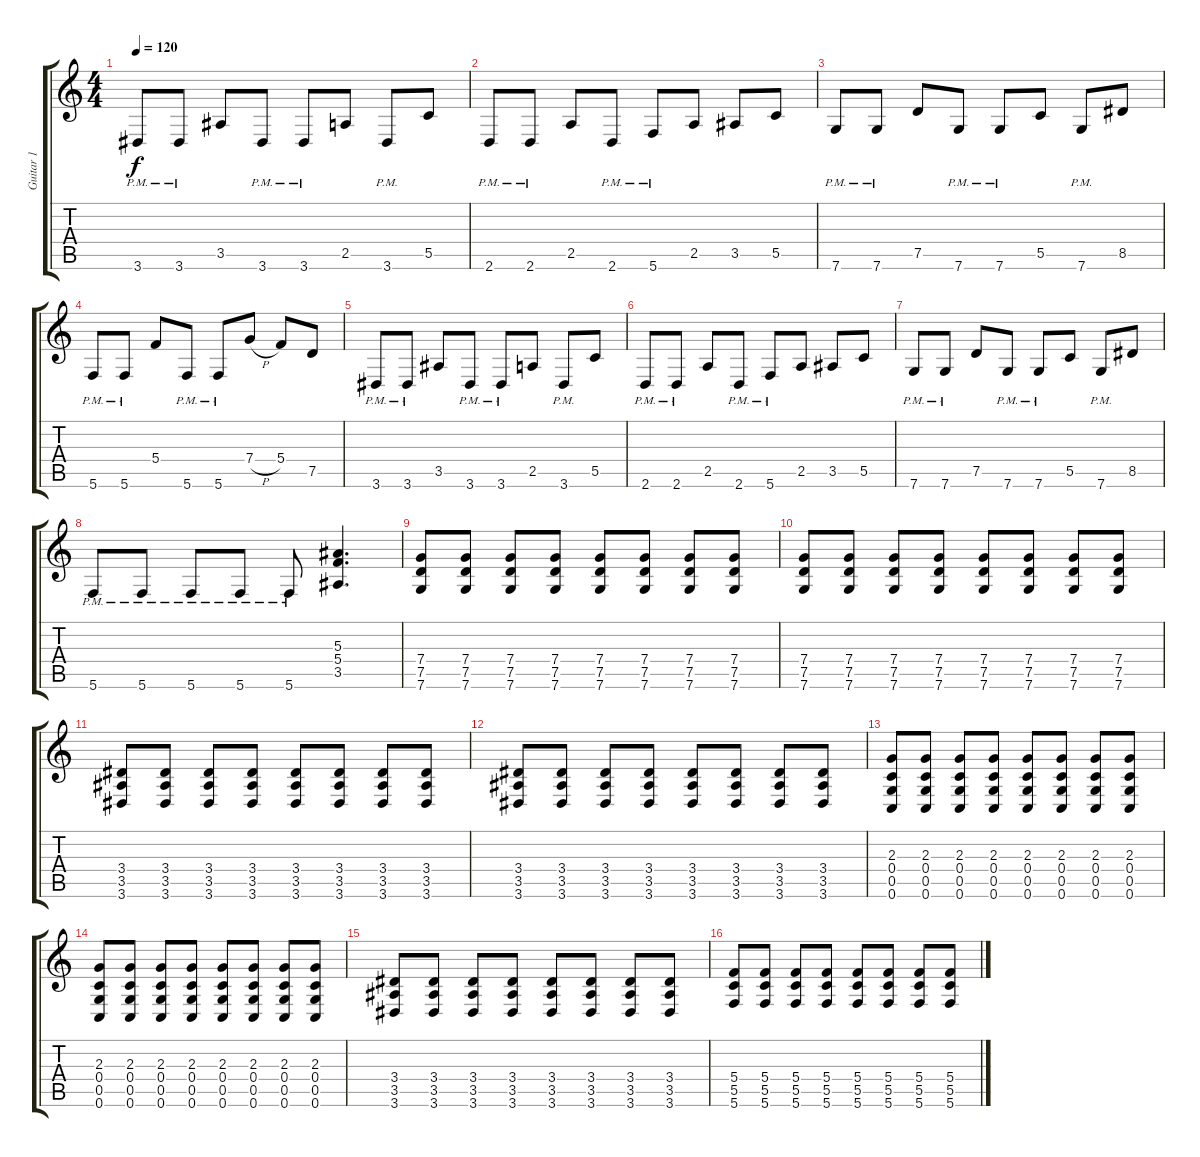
\track ("Guitar 1" "Guitar 1") {instrument distortionguitar}
\staff {score tabs}
\tuning (D4 A3 F3 C3 G2 C2) {hide}
\ts (4 4)
\tempo 120
\clef g2
\ks c
3.6{pm}.8{dy f} 3.6{pm}.8 3.5.8 3.6{pm}.8 3.6{pm}.8 2.5.8 3.6{pm}.8 5.5.8 |
2.6{pm}.8 2.6{pm}.8 2.5.8 2.6{pm}.8 5.6{pm}.8 2.5.8 3.5.8 5.5.8 |
7.6{pm}.8 7.6{pm}.8 7.5.8 7.6{pm}.8 7.6{pm}.8 5.5.8 7.6{pm}.8 8.5.8 |
5.6{pm}.8 5.6{pm}.8 5.4.8 5.6{pm}.8 5.6{pm}.8 7.4{h}.8 5.4.8 7.5.8 |
3.6{pm}.8 3.6{pm}.8 3.5.8 3.6{pm}.8 3.6{pm}.8 2.5.8 3.6{pm}.8 5.5.8 |
2.6{pm}.8 2.6{pm}.8 2.5.8 2.6{pm}.8 5.6{pm}.8 2.5.8 3.5.8 5.5.8 |
7.6{pm}.8 7.6{pm}.8 7.5.8 7.6{pm}.8 7.6{pm}.8 5.5.8 7.6{pm}.8 8.5.8 |
5.6{pm}.8 5.6{pm}.8 5.6{pm}.8 5.6{pm}.8 5.6{pm}.8 (5.3 5.4 3.5).4{d} |
(7.4 7.5 7.6).8 (7.4 7.5 7.6).8 (7.4 7.5 7.6).8 (7.4 7.5 7.6).8 (7.4 7.5 7.6).8 (7.4 7.5 7.6).8 (7.4 7.5 7.6).8 (7.4 7.5 7.6).8 |
(7.4 7.5 7.6).8 (7.4 7.5 7.6).8 (7.4 7.5 7.6).8 (7.4 7.5 7.6).8 (7.4 7.5 7.6).8 (7.4 7.5 7.6).8 (7.4 7.5 7.6).8 (7.4 7.5 7.6).8 |
(3.4 3.5 3.6).8 (3.4 3.5 3.6).8 (3.4 3.5 3.6).8 (3.4 3.5 3.6).8 (3.4 3.5 3.6).8 (3.4 3.5 3.6).8 (3.4 3.5 3.6).8 (3.4 3.5 3.6).8 |
(3.4 3.5 3.6).8 (3.4 3.5 3.6).8 (3.4 3.5 3.6).8 (3.4 3.5 3.6).8 (3.4 3.5 3.6).8 (3.4 3.5 3.6).8 (3.4 3.5 3.6).8 (3.4 3.5 3.6).8 |
(2.3 0.4 0.5 0.6).8 (2.3 0.4 0.5 0.6).8 (2.3 0.4 0.5 0.6).8 (2.3 0.4 0.5 0.6).8 (2.3 0.4 0.5 0.6).8 (2.3 0.4 0.5 0.6).8 (2.3 0.4 0.5 0.6).8 (2.3 0.4 0.5 0.6).8 |
(2.3 0.4 0.5 0.6).8 (2.3 0.4 0.5 0.6).8 (2.3 0.4 0.5 0.6).8 (2.3 0.4 0.5 0.6).8 (2.3 0.4 0.5 0.6).8 (2.3 0.4 0.5 0.6).8 (2.3 0.4 0.5 0.6).8 (2.3 0.4 0.5 0.6).8 |
(3.4 3.5 3.6).8 (3.4 3.5 3.6).8 (3.4 3.5 3.6).8 (3.4 3.5 3.6).8 (3.4 3.5 3.6).8 (3.4 3.5 3.6).8 (3.4 3.5 3.6).8 (3.4 3.5 3.6).8 |
(5.4 5.5 5.6).8 (5.4 5.5 5.6).8 (5.4 5.5 5.6).8 (5.4 5.5 5.6).8 (5.4 5.5 5.6).8 (5.4 5.5 5.6).8 (5.4 5.5 5.6).8 (5.4 5.5 5.6).8
